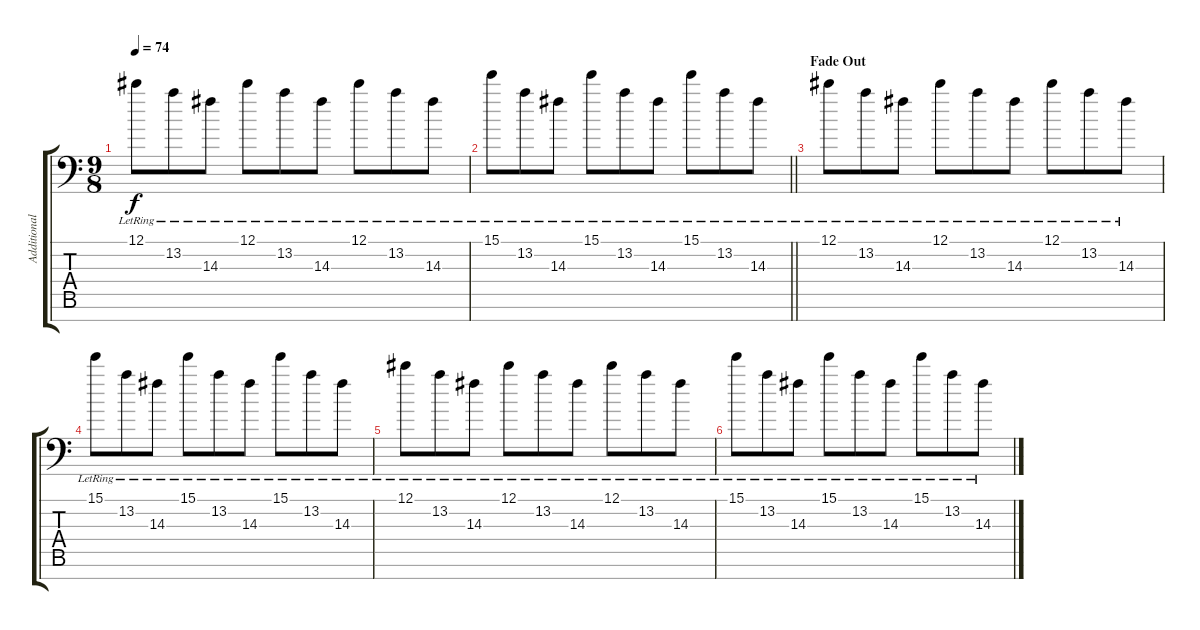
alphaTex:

\track ("Additional Guitar 1 (7 strings)" "Additional") {instrument distortionguitar}
\staff {score tabs}
\tuning (Db4 Ab3 E3 B2 Gb2 Db2 Gb1) {hide}
\ts (9 8)
\tempo 74
\clef f4
\ks c
12.1{lr}.8{dy f} 13.2{lr}.8 14.3{lr}.8 12.1{lr}.8 13.2{lr}.8 14.3{lr}.8 12.1{lr}.8 13.2{lr}.8 14.3{lr}.8 |
\barLineRight lightlight
15.1{lr}.8 13.2{lr}.8 14.3{lr}.8 15.1{lr}.8 13.2{lr}.8 14.3{lr}.8 15.1{lr}.8 13.2{lr}.8 14.3{lr}.8 |
\section ("" "Fade Out")
12.1{lr}.8 13.2{lr}.8 14.3{lr}.8 12.1{lr}.8 13.2{lr}.8 14.3{lr}.8 12.1{lr}.8 13.2{lr}.8 14.3{lr}.8 |
15.1{lr}.8 13.2{lr}.8 14.3{lr}.8 15.1{lr}.8 13.2{lr}.8 14.3{lr}.8 15.1{lr}.8 13.2{lr}.8 14.3{lr}.8 |
12.1{lr}.8 13.2{lr}.8 14.3{lr}.8 12.1{lr}.8 13.2{lr}.8 14.3{lr}.8 12.1{lr}.8 13.2{lr}.8 14.3{lr}.8 |
15.1{lr}.8 13.2{lr}.8 14.3{lr}.8 15.1{lr}.8 13.2{lr}.8 14.3{lr}.8 15.1{lr}.8 13.2{lr}.8 14.3{lr}.8
